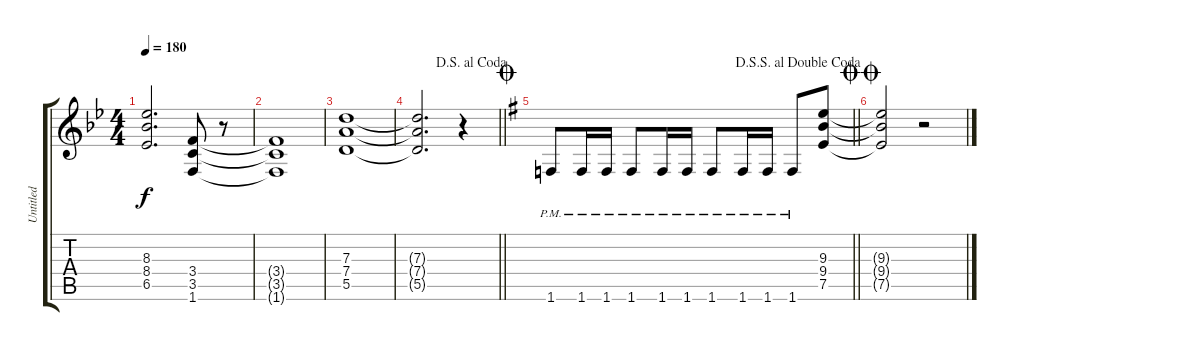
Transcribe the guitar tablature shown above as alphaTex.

\track ("Untitled" "Untitled") {instrument distortionguitar}
\staff {score tabs}
\tuning (E4 B3 G3 D3 A2 E2) {hide}
\ts (4 4)
\tempo 180
\clef g2
\ks bb
(8.3{t} 8.4{t} 6.5{t}).2{d dy f} (3.4 3.5 1.6).8 r.8 |
(3.4{t} 3.5{t} 1.6{t}).1 |
(7.3 7.4 5.5).1 |
\jump dalsegnoalcoda
\barLineRight lightlight
(7.3{t} 7.4{t} 5.5{t}).2{d} r.4 |
\jump coda
\jump dalsegnosegnoaldoublecoda
\barLineRight lightlight
\ks g
1.6{pm}.8 1.6{pm}.16 1.6{pm}.16 1.6{pm}.8 1.6{pm}.16 1.6{pm}.16 1.6{pm}.8 1.6{pm}.16 1.6{pm}.16 1.6{pm}.8 (9.3 9.4 7.5).8 |
\jump doublecoda
(9.3{t} 9.4{t} 7.5{t}).2 r.2
